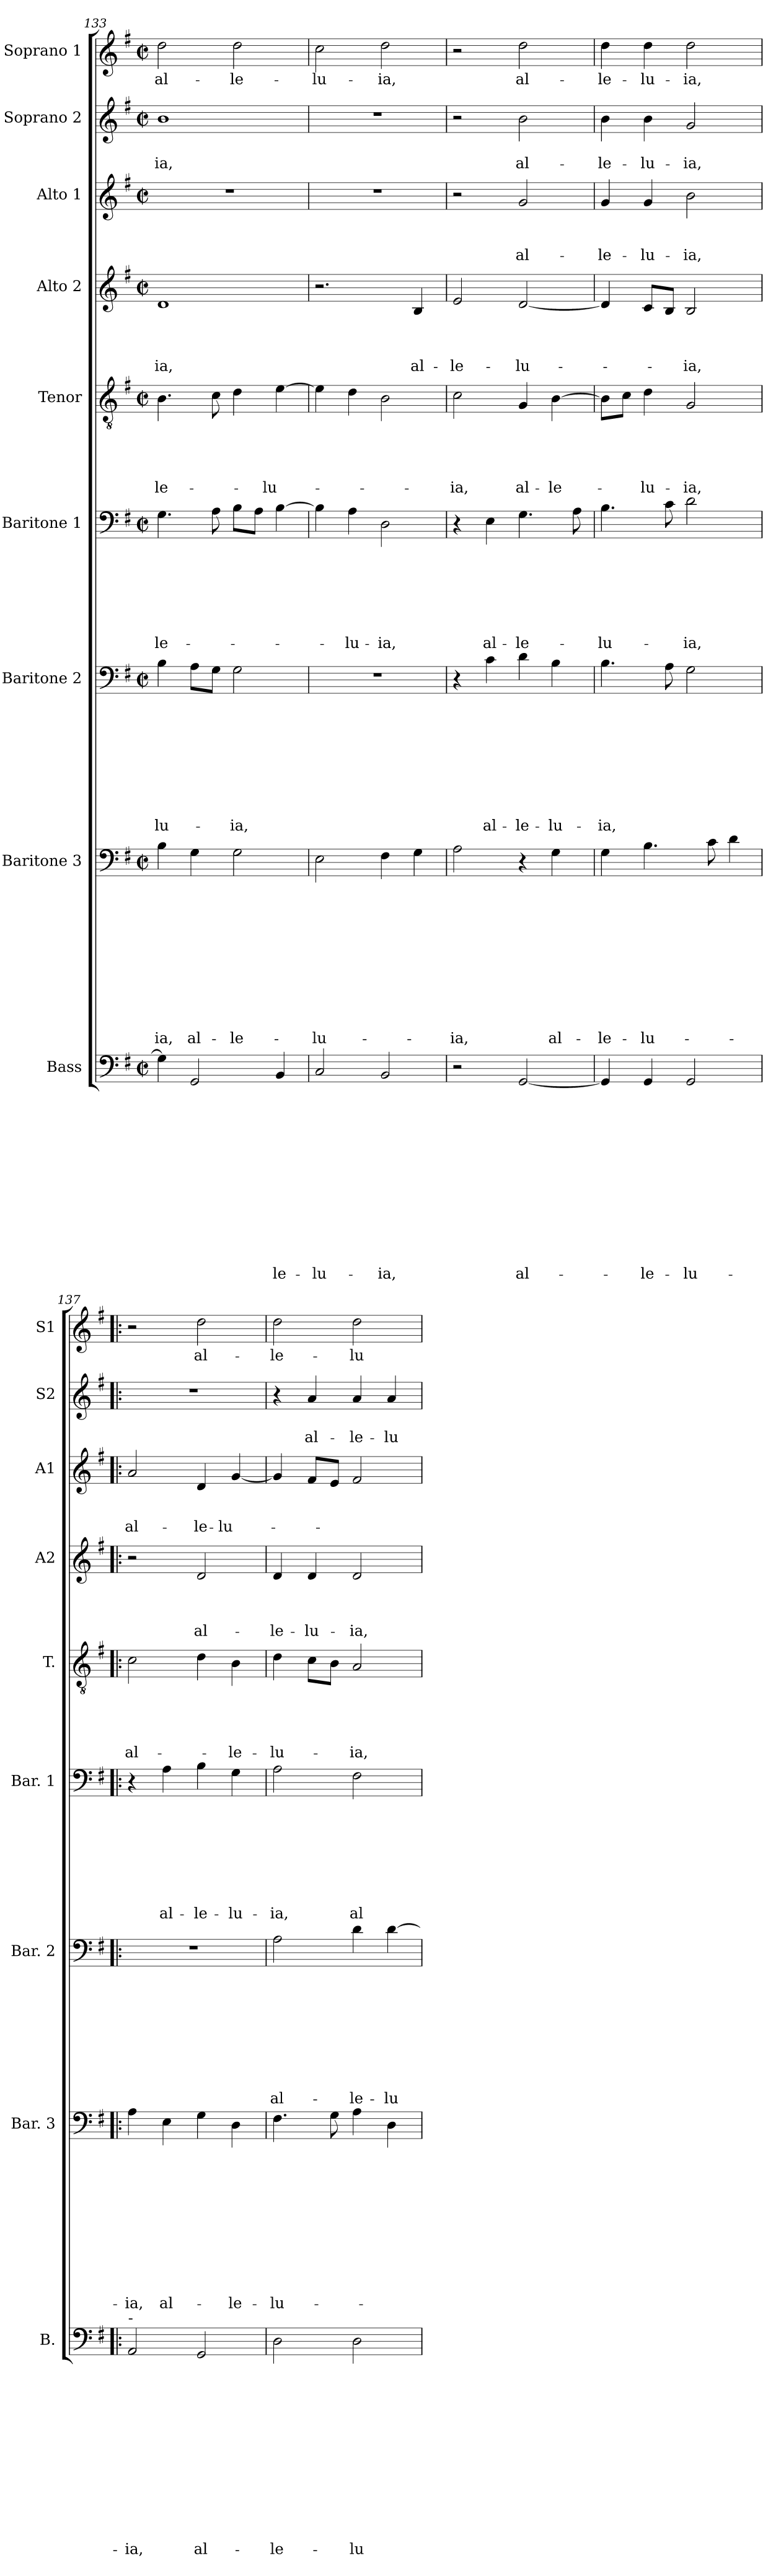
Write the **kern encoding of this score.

**kern	**text	**text	**text	**text	**text	**text	**text	**text	**text	**text	**text	**text	**text	**kern	**text	**text	**text	**text	**text	**text	**text	**text	**text	**text	**text	**kern	**text	**text	**text	**text	**text	**text	**text	**text	**text	**kern	**text	**text	**text	**text	**text	**text	**text	**text	**kern	**text	**text	**text	**text	**text	**kern	**text	**text	**text	**text	**kern	**text	**text	**text	**kern	**text	**text	**kern	**text
*part9	*part9	*part9	*part9	*part9	*part9	*part9	*part9	*part9	*part9	*part9	*part9	*part9	*part9	*part8	*part8	*part8	*part8	*part8	*part8	*part8	*part8	*part8	*part8	*part8	*part8	*part7	*part7	*part7	*part7	*part7	*part7	*part7	*part7	*part7	*part7	*part6	*part6	*part6	*part6	*part6	*part6	*part6	*part6	*part6	*part5	*part5	*part5	*part5	*part5	*part5	*part4	*part4	*part4	*part4	*part4	*part3	*part3	*part3	*part3	*part2	*part2	*part2	*part1	*part1
*staff9	*staff9	*staff9	*staff9	*staff9	*staff9	*staff9	*staff9	*staff9	*staff9	*staff9	*staff9	*staff9	*staff9	*staff8	*staff8	*staff8	*staff8	*staff8	*staff8	*staff8	*staff8	*staff8	*staff8	*staff8	*staff8	*staff7	*staff7	*staff7	*staff7	*staff7	*staff7	*staff7	*staff7	*staff7	*staff7	*staff6	*staff6	*staff6	*staff6	*staff6	*staff6	*staff6	*staff6	*staff6	*staff5	*staff5	*staff5	*staff5	*staff5	*staff5	*staff4	*staff4	*staff4	*staff4	*staff4	*staff3	*staff3	*staff3	*staff3	*staff2	*staff2	*staff2	*staff1	*staff1
*I"Bass	*	*	*	*	*	*	*	*	*	*	*	*	*	*I"Baritone 3	*	*	*	*	*	*	*	*	*	*	*	*I"Baritone 2	*	*	*	*	*	*	*	*	*	*I"Baritone 1	*	*	*	*	*	*	*	*	*I"Tenor	*	*	*	*	*	*I"Alto 2	*	*	*	*	*I"Alto 1	*	*	*	*I"Soprano 2	*	*	*I"Soprano 1	*
*I'B.	*	*	*	*	*	*	*	*	*	*	*	*	*	*I'Bar. 3	*	*	*	*	*	*	*	*	*	*	*	*I'Bar. 2	*	*	*	*	*	*	*	*	*	*I'Bar. 1	*	*	*	*	*	*	*	*	*I'T.	*	*	*	*	*	*I'A2	*	*	*	*	*I'A1	*	*	*	*I'S2	*	*	*I'S1	*
*clefF4	*	*	*	*	*	*	*	*	*	*	*	*	*	*clefF4	*	*	*	*	*	*	*	*	*	*	*	*clefF4	*	*	*	*	*	*	*	*	*	*clefF4	*	*	*	*	*	*	*	*	*clefGv2	*	*	*	*	*	*clefG2	*	*	*	*	*clefG2	*	*	*	*clefG2	*	*	*clefG2	*
*k[f#]	*	*	*	*	*	*	*	*	*	*	*	*	*	*k[f#]	*	*	*	*	*	*	*	*	*	*	*	*k[f#]	*	*	*	*	*	*	*	*	*	*k[f#]	*	*	*	*	*	*	*	*	*k[f#]	*	*	*	*	*	*k[f#]	*	*	*	*	*k[f#]	*	*	*	*k[f#]	*	*	*k[f#]	*
*G:	*	*	*	*	*	*	*	*	*	*	*	*	*	*G:	*	*	*	*	*	*	*	*	*	*	*	*G:	*	*	*	*	*	*	*	*	*	*G:	*	*	*	*	*	*	*	*	*G:	*	*	*	*	*	*G:	*	*	*	*	*G:	*	*	*	*G:	*	*	*G:	*
*M2/2	*	*	*	*	*	*	*	*	*	*	*	*	*	*M2/2	*	*	*	*	*	*	*	*	*	*	*	*M2/2	*	*	*	*	*	*	*	*	*	*M2/2	*	*	*	*	*	*	*	*	*M2/2	*	*	*	*	*	*M2/2	*	*	*	*	*M2/2	*	*	*	*M2/2	*	*	*M2/2	*
*met(c|)	*	*	*	*	*	*	*	*	*	*	*	*	*	*met(c|)	*	*	*	*	*	*	*	*	*	*	*	*met(c|)	*	*	*	*	*	*	*	*	*	*met(c|)	*	*	*	*	*	*	*	*	*met(c|)	*	*	*	*	*	*met(c|)	*	*	*	*	*met(c|)	*	*	*	*met(c|)	*	*	*met(c|)	*
=133	=133	=133	=133	=133	=133	=133	=133	=133	=133	=133	=133	=133	=133	=133	=133	=133	=133	=133	=133	=133	=133	=133	=133	=133	=133	=133	=133	=133	=133	=133	=133	=133	=133	=133	=133	=133	=133	=133	=133	=133	=133	=133	=133	=133	=133	=133	=133	=133	=133	=133	=133	=133	=133	=133	=133	=133	=133	=133	=133	=133	=133	=133	=133	=133
!	!	!	!	!	!	!	!	!	!	!	!	!	!	!	!	!	!	!	!	!	!	!	!	!	!LO:LY:b	!	!	!	!	!	!	!	!	!	!LO:LY:b	!	!	!	!	!	!	!	!LO:LY:b	!	!	!	!	!	!	!LO:LY:b	!	!	!	!	!LO:LY:b	!	!	!	!	!	!	!LO:LY:b	!	!LO:LY:b
4G\]	.	.	.	.	.	.	.	.	.	.	.	.	.	4B\	.	.	.	.	.	.	.	.	.	.	-ia,	4B\	.	.	.	.	.	.	.	.	-lu-	4.G\	.	.	.	.	.	.	-le-	.	4.B\	.	.	.	.	-le-	1d	.	.	.	-ia,	1r	.	.	.	1b	.	-ia,	2dd\	al-
!	!	!	!	!	!	!	!	!	!	!	!	!	!	!	!	!	!	!	!	!	!	!	!	!	!LO:LY:b	!	!	!	!	!	!	!	!	!	!	!	!	!	!	!	!	!	!	!	!	!	!	!	!	!	!	!	!	!	!	!	!	!	!	!	!	!	!	!
2GG/	.	.	.	.	.	.	.	.	.	.	.	.	.	4G\	.	.	.	.	.	.	.	.	.	.	al-	8A\L	.	.	.	.	.	.	.	.	.	.	.	.	.	.	.	.	.	.	.	.	.	.	.	.	.	.	.	.	.	.	.	.	.	.	.	.	.	.
.	.	.	.	.	.	.	.	.	.	.	.	.	.	.	.	.	.	.	.	.	.	.	.	.	.	8G\J	.	.	.	.	.	.	.	.	.	8A\	.	.	.	.	.	.	.	.	8c\	.	.	.	.	.	.	.	.	.	.	.	.	.	.	.	.	.	.	.
!	!	!	!	!	!	!	!	!	!	!	!	!	!	!	!	!	!	!	!	!	!	!	!	!	!LO:LY:b	!	!	!	!	!	!	!	!	!	!LO:LY:b	!	!	!	!	!	!	!	!	!	!	!	!	!	!	!	!	!	!	!	!	!	!	!	!	!	!	!	!	!LO:LY:b
.	.	.	.	.	.	.	.	.	.	.	.	.	.	2G\	.	.	.	.	.	.	.	.	.	.	-le-	2G\	.	.	.	.	.	.	.	.	-ia,	8B\L	.	.	.	.	.	.	.	.	4d\	.	.	.	.	.	.	.	.	.	.	.	.	.	.	.	.	.	2dd\	-le-
.	.	.	.	.	.	.	.	.	.	.	.	.	.	.	.	.	.	.	.	.	.	.	.	.	.	.	.	.	.	.	.	.	.	.	.	8A\J	.	.	.	.	.	.	.	.	.	.	.	.	.	.	.	.	.	.	.	.	.	.	.	.	.	.	.	.
!	!	!	!	!	!	!	!	!	!	!	!	!	!LO:LY:b	!	!	!	!	!	!	!	!	!	!	!	!	!	!	!	!	!	!	!	!	!	!	!	!	!	!	!	!	!	!	!	!	!	!	!	!	!LO:LY:b	!	!	!	!	!	!	!	!	!	!	!	!	!	!
4BB/	.	.	.	.	.	.	.	.	.	.	.	.	-le-	.	.	.	.	.	.	.	.	.	.	.	.	.	.	.	.	.	.	.	.	.	.	[>4B\	.	.	.	.	.	.	.	.	[>4e\	.	.	.	.	-lu-	.	.	.	.	.	.	.	.	.	.	.	.	.	.
=134	=134	=134	=134	=134	=134	=134	=134	=134	=134	=134	=134	=134	=134	=134	=134	=134	=134	=134	=134	=134	=134	=134	=134	=134	=134	=134	=134	=134	=134	=134	=134	=134	=134	=134	=134	=134	=134	=134	=134	=134	=134	=134	=134	=134	=134	=134	=134	=134	=134	=134	=134	=134	=134	=134	=134	=134	=134	=134	=134	=134	=134	=134	=134	=134
!	!	!	!	!	!	!	!	!	!	!	!	!	!LO:LY:b	!	!	!	!	!	!	!	!	!	!	!	!LO:LY:b	!	!	!	!	!	!	!	!	!	!	!	!	!	!	!	!	!	!	!	!	!	!	!	!	!	!	!	!	!	!	!	!	!	!	!	!	!	!	!LO:LY:b
2C/	.	.	.	.	.	.	.	.	.	.	.	.	-lu-	2E\	.	.	.	.	.	.	.	.	.	.	-lu-	1r	.	.	.	.	.	.	.	.	.	4B\]	.	.	.	.	.	.	.	.	4e\]	.	.	.	.	.	2.r	.	.	.	.	1r	.	.	.	1r	.	.	2cc\	-lu-
!	!	!	!	!	!	!	!	!	!	!	!	!	!	!	!	!	!	!	!	!	!	!	!	!	!	!	!	!	!	!	!	!	!	!	!	!	!	!	!	!	!	!	!LO:LY:b	!	!	!	!	!	!	!	!	!	!	!	!	!	!	!	!	!	!	!	!	!
.	.	.	.	.	.	.	.	.	.	.	.	.	.	.	.	.	.	.	.	.	.	.	.	.	.	.	.	.	.	.	.	.	.	.	.	4A\	.	.	.	.	.	.	-lu-	.	4d\	.	.	.	.	.	.	.	.	.	.	.	.	.	.	.	.	.	.	.
!	!	!	!	!	!	!	!	!	!	!	!	!	!LO:LY:b	!	!	!	!	!	!	!	!	!	!	!	!	!	!	!	!	!	!	!	!	!	!	!	!	!	!	!	!	!	!LO:LY:b	!	!	!	!	!	!	!	!	!	!	!	!	!	!	!	!	!	!	!	!	!LO:LY:b
2BB/	.	.	.	.	.	.	.	.	.	.	.	.	-ia,	4F#\	.	.	.	.	.	.	.	.	.	.	.	.	.	.	.	.	.	.	.	.	.	2D\	.	.	.	.	.	.	-ia,	.	2B\	.	.	.	.	.	.	.	.	.	.	.	.	.	.	.	.	.	2dd\	-ia,
!	!	!	!	!	!	!	!	!	!	!	!	!	!	!	!	!	!	!	!	!	!	!	!	!	!	!	!	!	!	!	!	!	!	!	!	!	!	!	!	!	!	!	!	!	!	!	!	!	!	!	!	!	!	!	!LO:LY:b	!	!	!	!	!	!	!	!	!
.	.	.	.	.	.	.	.	.	.	.	.	.	.	4G\	.	.	.	.	.	.	.	.	.	.	.	.	.	.	.	.	.	.	.	.	.	.	.	.	.	.	.	.	.	.	.	.	.	.	.	.	4B/	.	.	.	al-	.	.	.	.	.	.	.	.	.
=135	=135	=135	=135	=135	=135	=135	=135	=135	=135	=135	=135	=135	=135	=135	=135	=135	=135	=135	=135	=135	=135	=135	=135	=135	=135	=135	=135	=135	=135	=135	=135	=135	=135	=135	=135	=135	=135	=135	=135	=135	=135	=135	=135	=135	=135	=135	=135	=135	=135	=135	=135	=135	=135	=135	=135	=135	=135	=135	=135	=135	=135	=135	=135	=135
!	!	!	!	!	!	!	!	!	!	!	!	!	!	!	!	!	!	!	!	!	!	!	!	!	!LO:LY:b	!	!	!	!	!	!	!	!	!	!	!	!	!	!	!	!	!	!	!	!	!	!	!	!	!LO:LY:b	!	!	!	!	!LO:LY:b	!	!	!	!	!	!	!	!	!
2r	.	.	.	.	.	.	.	.	.	.	.	.	.	2A\	.	.	.	.	.	.	.	.	.	.	-ia,	4r	.	.	.	.	.	.	.	.	.	4r	.	.	.	.	.	.	.	.	2c\	.	.	.	.	-ia,	2e/	.	.	.	-le-	2r	.	.	.	2r	.	.	2r	.
!	!	!	!	!	!	!	!	!	!	!	!	!	!	!	!	!	!	!	!	!	!	!	!	!	!	!	!	!	!	!	!	!	!	!	!LO:LY:b	!	!	!	!	!	!	!	!LO:LY:b	!	!	!	!	!	!	!	!	!	!	!	!	!	!	!	!	!	!	!	!	!
.	.	.	.	.	.	.	.	.	.	.	.	.	.	.	.	.	.	.	.	.	.	.	.	.	.	4c\	.	.	.	.	.	.	.	.	al-	4E\	.	.	.	.	.	.	al-	.	.	.	.	.	.	.	.	.	.	.	.	.	.	.	.	.	.	.	.	.
!	!	!	!	!	!	!	!	!	!	!	!	!	!LO:LY:b	!	!	!	!	!	!	!	!	!	!	!	!	!	!	!	!	!	!	!	!	!	!LO:LY:b	!	!	!	!	!	!	!	!LO:LY:b	!	!	!	!	!	!	!LO:LY:b	!	!	!	!	!LO:LY:b	!	!	!	!LO:LY:b	!	!	!LO:LY:b	!	!LO:LY:b
[<2GG/	.	.	.	.	.	.	.	.	.	.	.	.	al-	4r	.	.	.	.	.	.	.	.	.	.	.	4d\	.	.	.	.	.	.	.	.	-le-	4.G\	.	.	.	.	.	.	-le-	.	4G/	.	.	.	.	al-	[<2d/	.	.	.	-lu-	2g/	.	.	al-	2b\	.	al-	2dd\	al-
!	!	!	!	!	!	!	!	!	!	!	!	!	!	!	!	!	!	!	!	!	!	!	!	!	!LO:LY:b	!	!	!	!	!	!	!	!	!	!LO:LY:b	!	!	!	!	!	!	!	!	!	!	!	!	!	!	!LO:LY:b	!	!	!	!	!	!	!	!	!	!	!	!	!	!
.	.	.	.	.	.	.	.	.	.	.	.	.	.	4G\	.	.	.	.	.	.	.	.	.	.	al-	4B\	.	.	.	.	.	.	.	.	-lu-	.	.	.	.	.	.	.	.	.	[>4B\	.	.	.	.	-le-	.	.	.	.	.	.	.	.	.	.	.	.	.	.
.	.	.	.	.	.	.	.	.	.	.	.	.	.	.	.	.	.	.	.	.	.	.	.	.	.	.	.	.	.	.	.	.	.	.	.	8A\	.	.	.	.	.	.	.	.	.	.	.	.	.	.	.	.	.	.	.	.	.	.	.	.	.	.	.	.
=136	=136	=136	=136	=136	=136	=136	=136	=136	=136	=136	=136	=136	=136	=136	=136	=136	=136	=136	=136	=136	=136	=136	=136	=136	=136	=136	=136	=136	=136	=136	=136	=136	=136	=136	=136	=136	=136	=136	=136	=136	=136	=136	=136	=136	=136	=136	=136	=136	=136	=136	=136	=136	=136	=136	=136	=136	=136	=136	=136	=136	=136	=136	=136	=136
!	!	!	!	!	!	!	!	!	!	!	!	!	!	!	!	!	!	!	!	!	!	!	!	!	!LO:LY:b	!	!	!	!	!	!	!	!	!	!LO:LY:b	!	!	!	!	!	!	!	!LO:LY:b	!	!	!	!	!	!	!	!	!	!	!	!	!	!	!	!LO:LY:b	!	!	!LO:LY:b	!	!LO:LY:b
4GG/]	.	.	.	.	.	.	.	.	.	.	.	.	.	4G\	.	.	.	.	.	.	.	.	.	.	-le-	4.B\	.	.	.	.	.	.	.	.	-ia,	4.B\	.	.	.	.	.	.	-lu-	.	8B\L]	.	.	.	.	.	4d/]	.	.	.	.	4g/	.	.	-le-	4b\	.	-le-	4dd\	-le-
.	.	.	.	.	.	.	.	.	.	.	.	.	.	.	.	.	.	.	.	.	.	.	.	.	.	.	.	.	.	.	.	.	.	.	.	.	.	.	.	.	.	.	.	.	8c\J	.	.	.	.	.	.	.	.	.	.	.	.	.	.	.	.	.	.	.
!	!	!	!	!	!	!	!	!	!	!	!	!	!LO:LY:b	!	!	!	!	!	!	!	!	!	!	!	!LO:LY:b	!	!	!	!	!	!	!	!	!	!	!	!	!	!	!	!	!	!	!	!	!	!	!	!	!LO:LY:b	!	!	!	!	!	!	!	!	!LO:LY:b	!	!	!LO:LY:b	!	!LO:LY:b
4GG/	.	.	.	.	.	.	.	.	.	.	.	.	-le-	4.B\	.	.	.	.	.	.	.	.	.	.	-lu-	.	.	.	.	.	.	.	.	.	.	.	.	.	.	.	.	.	.	.	4d\	.	.	.	.	-lu-	8c/L	.	.	.	.	4g/	.	.	-lu-	4b\	.	-lu-	4dd\	-lu-
.	.	.	.	.	.	.	.	.	.	.	.	.	.	.	.	.	.	.	.	.	.	.	.	.	.	8A\	.	.	.	.	.	.	.	.	.	8c\	.	.	.	.	.	.	.	.	.	.	.	.	.	.	8B/J	.	.	.	.	.	.	.	.	.	.	.	.	.
!	!	!	!	!	!	!	!	!	!	!	!	!	!LO:LY:b	!	!	!	!	!	!	!	!	!	!	!	!	!	!	!	!	!	!	!	!	!	!	!	!	!	!	!	!	!	!LO:LY:b	!	!	!	!	!	!	!LO:LY:b	!	!	!	!	!LO:LY:b	!	!	!	!LO:LY:b	!	!	!LO:LY:b	!	!LO:LY:b
2GG/	.	.	.	.	.	.	.	.	.	.	.	.	-lu-	.	.	.	.	.	.	.	.	.	.	.	.	2G\	.	.	.	.	.	.	.	.	.	2d\	.	.	.	.	.	.	-ia,	.	2G/	.	.	.	.	-ia,	2B/	.	.	.	-ia,	2b\	.	.	-ia,	2g/	.	-ia,	2dd\	-ia,
.	.	.	.	.	.	.	.	.	.	.	.	.	.	8c\	.	.	.	.	.	.	.	.	.	.	.	.	.	.	.	.	.	.	.	.	.	.	.	.	.	.	.	.	.	.	.	.	.	.	.	.	.	.	.	.	.	.	.	.	.	.	.	.	.	.
.	.	.	.	.	.	.	.	.	.	.	.	.	.	4d\	.	.	.	.	.	.	.	.	.	.	.	.	.	.	.	.	.	.	.	.	.	.	.	.	.	.	.	.	.	.	.	.	.	.	.	.	.	.	.	.	.	.	.	.	.	.	.	.	.	.
!!LO:PB:g=z
=137!|:	=137!|:	=137!|:	=137!|:	=137!|:	=137!|:	=137!|:	=137!|:	=137!|:	=137!|:	=137!|:	=137!|:	=137!|:	=137!|:	=137!|:	=137!|:	=137!|:	=137!|:	=137!|:	=137!|:	=137!|:	=137!|:	=137!|:	=137!|:	=137!|:	=137!|:	=137!|:	=137!|:	=137!|:	=137!|:	=137!|:	=137!|:	=137!|:	=137!|:	=137!|:	=137!|:	=137!|:	=137!|:	=137!|:	=137!|:	=137!|:	=137!|:	=137!|:	=137!|:	=137!|:	=137!|:	=137!|:	=137!|:	=137!|:	=137!|:	=137!|:	=137!|:	=137!|:	=137!|:	=137!|:	=137!|:	=137!|:	=137!|:	=137!|:	=137!|:	=137!|:	=137!|:	=137!|:	=137!|:	=137!|:
!LO:TX:a:t=-	!	!	!	!	!	!	!	!	!	!	!	!	!	!	!	!	!	!	!	!	!	!	!	!	!	!	!	!	!	!	!	!	!	!	!	!	!	!	!	!	!	!	!	!	!	!	!	!	!	!	!	!	!	!	!	!	!	!	!	!	!	!	!	!
!	!	!	!	!	!	!	!	!	!	!	!	!	!LO:LY:b	!	!	!	!	!	!	!	!	!	!	!	!LO:LY:b	!	!	!	!	!	!	!	!	!	!	!	!	!	!	!	!	!	!	!	!	!	!	!	!	!LO:LY:b	!	!	!	!	!	!	!	!	!LO:LY:b	!	!	!	!	!
2AA/	.	.	.	.	.	.	.	.	.	.	.	.	-ia,	4A\	.	.	.	.	.	.	.	.	.	.	-ia,	1r	.	.	.	.	.	.	.	.	.	4r	.	.	.	.	.	.	.	.	2c\	.	.	.	.	al-	2r	.	.	.	.	2a/	.	.	al-	1r	.	.	2r	.
!	!	!	!	!	!	!	!	!	!	!	!	!	!	!	!	!	!	!	!	!	!	!	!	!	!LO:LY:b	!	!	!	!	!	!	!	!	!	!	!	!	!	!	!	!	!	!	!LO:LY:b	!	!	!	!	!	!	!	!	!	!	!	!	!	!	!	!	!	!	!	!
.	.	.	.	.	.	.	.	.	.	.	.	.	.	4E\	.	.	.	.	.	.	.	.	.	.	al-	.	.	.	.	.	.	.	.	.	.	4A\	.	.	.	.	.	.	.	-al-	.	.	.	.	.	.	.	.	.	.	.	.	.	.	.	.	.	.	.	.
!	!	!	!	!	!	!	!	!	!	!	!	!	!LO:LY:b	!	!	!	!	!	!	!	!	!	!	!	!	!	!	!	!	!	!	!	!	!	!	!	!	!	!	!	!	!	!	!LO:LY:b	!	!	!	!	!	!	!	!	!	!	!LO:LY:b	!	!	!	!LO:LY:b	!	!	!	!	!LO:LY:b
2GG/	.	.	.	.	.	.	.	.	.	.	.	.	al-	4G\	.	.	.	.	.	.	.	.	.	.	.	.	.	.	.	.	.	.	.	.	.	4B\	.	.	.	.	.	.	.	-le-	4d\	.	.	.	.	.	2d/	.	.	.	al-	4d/	.	.	-le-	.	.	.	2dd\	al-
!	!	!	!	!	!	!	!	!	!	!	!	!	!	!	!	!	!	!	!	!	!	!	!	!	!LO:LY:b	!	!	!	!	!	!	!	!	!	!	!	!	!	!	!	!	!	!	!LO:LY:b	!	!	!	!	!	!LO:LY:b	!	!	!	!	!	!	!	!	!LO:LY:b	!	!	!	!	!
.	.	.	.	.	.	.	.	.	.	.	.	.	.	4D\	.	.	.	.	.	.	.	.	.	.	-le-	.	.	.	.	.	.	.	.	.	.	4G\	.	.	.	.	.	.	.	-lu-	4B\	.	.	.	.	-le-	.	.	.	.	.	[<4g/	.	.	-lu-	.	.	.	.	.
=138	=138	=138	=138	=138	=138	=138	=138	=138	=138	=138	=138	=138	=138	=138	=138	=138	=138	=138	=138	=138	=138	=138	=138	=138	=138	=138	=138	=138	=138	=138	=138	=138	=138	=138	=138	=138	=138	=138	=138	=138	=138	=138	=138	=138	=138	=138	=138	=138	=138	=138	=138	=138	=138	=138	=138	=138	=138	=138	=138	=138	=138	=138	=138	=138
!	!	!	!	!	!	!	!	!	!	!	!	!	!LO:LY:b	!	!	!	!	!	!	!	!	!	!	!	!LO:LY:b	!	!	!	!	!	!	!	!	!	!LO:LY:b	!	!	!	!	!	!	!	!	!LO:LY:b	!	!	!	!	!	!LO:LY:b	!	!	!	!	!LO:LY:b	!	!	!	!	!	!	!	!	!LO:LY:b
2D\	.	.	.	.	.	.	.	.	.	.	.	.	-le-	4.F#\	.	.	.	.	.	.	.	.	.	.	-lu-	2A\	.	.	.	.	.	.	.	.	al-	2A\	.	.	.	.	.	.	.	-ia,	4d\	.	.	.	.	-lu-	4d/	.	.	.	-le-	4g/]	.	.	.	4r	.	.	2dd\	-le-
!	!	!	!	!	!	!	!	!	!	!	!	!	!	!	!	!	!	!	!	!	!	!	!	!	!	!	!	!	!	!	!	!	!	!	!	!	!	!	!	!	!	!	!	!	!	!	!	!	!	!	!	!	!	!	!LO:LY:b	!	!	!	!	!	!	!LO:LY:b	!	!
.	.	.	.	.	.	.	.	.	.	.	.	.	.	.	.	.	.	.	.	.	.	.	.	.	.	.	.	.	.	.	.	.	.	.	.	.	.	.	.	.	.	.	.	.	8c\L	.	.	.	.	.	4d/	.	.	.	-lu-	8f#/L	.	.	.	4a/	.	al-	.	.
.	.	.	.	.	.	.	.	.	.	.	.	.	.	8G\	.	.	.	.	.	.	.	.	.	.	.	.	.	.	.	.	.	.	.	.	.	.	.	.	.	.	.	.	.	.	8B\J	.	.	.	.	.	.	.	.	.	.	8e/J	.	.	.	.	.	.	.	.
!	!	!	!	!	!	!	!	!	!	!	!	!	!LO:LY:b	!	!	!	!	!	!	!	!	!	!	!	!	!	!	!	!	!	!	!	!	!	!LO:LY:b	!	!	!	!	!	!	!	!	!LO:LY:b	!	!	!	!	!	!LO:LY:b	!	!	!	!	!LO:LY:b	!	!	!	!	!	!	!LO:LY:b	!	!LO:LY:b
2D\	.	.	.	.	.	.	.	.	.	.	.	.	-lu-	4A\	.	.	.	.	.	.	.	.	.	.	.	4d\	.	.	.	.	.	.	.	.	-le-	2F#\	.	.	.	.	.	.	.	al-	2A/	.	.	.	.	-ia,	2d/	.	.	.	-ia,	2f#/	.	.	.	4a/	.	-le-	2dd\	-lu-
!	!	!	!	!	!	!	!	!	!	!	!	!	!	!	!	!	!	!	!	!	!	!	!	!	!	!	!	!	!	!	!	!	!	!	!LO:LY:b	!	!	!	!	!	!	!	!	!	!	!	!	!	!	!	!	!	!	!	!	!	!	!	!	!	!	!LO:LY:b	!	!
.	.	.	.	.	.	.	.	.	.	.	.	.	.	4D\	.	.	.	.	.	.	.	.	.	.	.	[>4d\	.	.	.	.	.	.	.	.	-lu-	.	.	.	.	.	.	.	.	.	.	.	.	.	.	.	.	.	.	.	.	.	.	.	.	4a/	.	-lu-	.	.
=	=	=	=	=	=	=	=	=	=	=	=	=	=	=	=	=	=	=	=	=	=	=	=	=	=	=	=	=	=	=	=	=	=	=	=	=	=	=	=	=	=	=	=	=	=	=	=	=	=	=	=	=	=	=	=	=	=	=	=	=	=	=	=	=
*-	*-	*-	*-	*-	*-	*-	*-	*-	*-	*-	*-	*-	*-	*-	*-	*-	*-	*-	*-	*-	*-	*-	*-	*-	*-	*-	*-	*-	*-	*-	*-	*-	*-	*-	*-	*-	*-	*-	*-	*-	*-	*-	*-	*-	*-	*-	*-	*-	*-	*-	*-	*-	*-	*-	*-	*-	*-	*-	*-	*-	*-	*-	*-	*-
